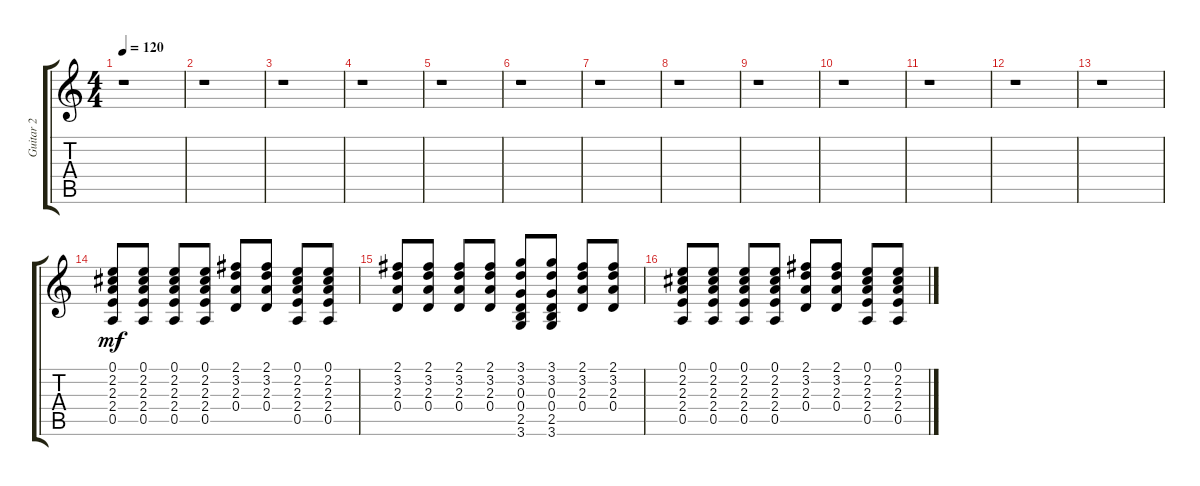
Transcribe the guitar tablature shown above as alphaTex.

\track ("Guitar 2" "Guitar 2") {instrument acousticguitarsteel}
\staff {score tabs}
\tuning (E4 B3 G3 D3 A2 E2) {hide}
\ts (4 4)
\tempo 120
\clef g2
\ks c
r.1{dy mf} |
r.1 |
r.1 |
r.1 |
r.1 |
r.1 |
r.1 |
r.1 |
r.1 |
r.1 |
r.1 |
r.1 |
r.1 |
(0.1 2.2 2.3 2.4 0.5).8 (0.1 2.2 2.3 2.4 0.5).8 (0.1 2.2 2.3 2.4 0.5).8 (0.1 2.2 2.3 2.4 0.5).8 (2.1 3.2 2.3 0.4).8 (2.1 3.2 2.3 0.4).8 (0.1 2.2 2.3 2.4 0.5).8 (0.1 2.2 2.3 2.4 0.5).8 |
(2.1 3.2 2.3 0.4).8 (2.1 3.2 2.3 0.4).8 (2.1 3.2 2.3 0.4).8 (2.1 3.2 2.3 0.4).8 (3.1 3.2 0.3 0.4 2.5 3.6).8 (3.1 3.2 0.3 0.4 2.5 3.6).8 (2.1 3.2 2.3 0.4).8 (2.1 3.2 2.3 0.4).8 |
(0.1 2.2 2.3 2.4 0.5).8 (0.1 2.2 2.3 2.4 0.5).8 (0.1 2.2 2.3 2.4 0.5).8 (0.1 2.2 2.3 2.4 0.5).8 (2.1 3.2 2.3 0.4).8 (2.1 3.2 2.3 0.4).8 (0.1 2.2 2.3 2.4 0.5).8 (0.1 2.2 2.3 2.4 0.5).8
